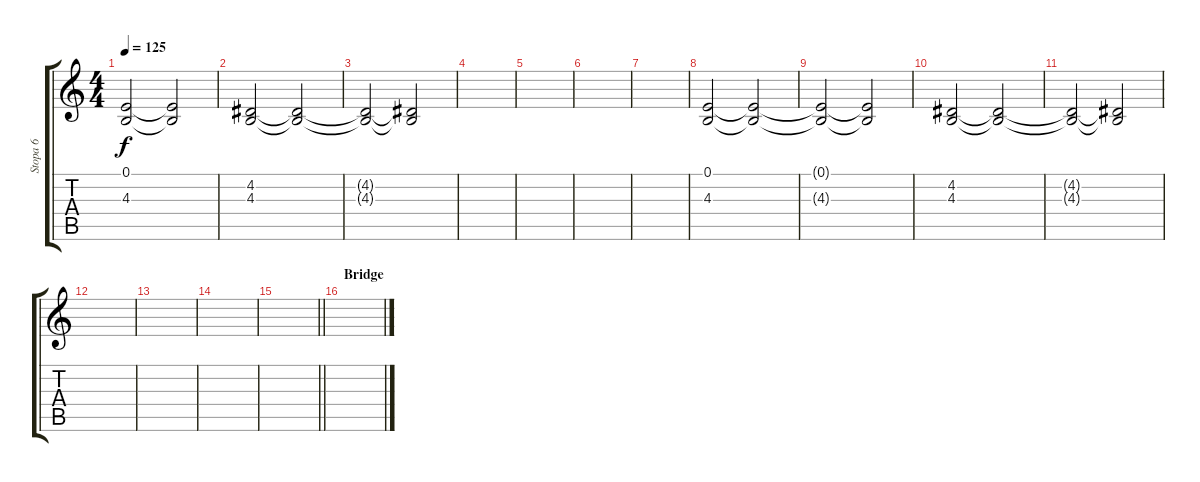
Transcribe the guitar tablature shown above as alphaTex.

\track ("Stopa 6" "Stopa 6") {instrument synthvoice}
\staff {score tabs}
\tuning (E4 B3 G3 D3 A2 E2) {hide}
\ts (4 4)
\tempo 125
\clef g2
\ks c
(0.1{t} 4.3{t}).2{dy f} (0.1{t} 4.3{t}).2 |
(4.2 4.3).2 (4.2{t} 4.3{t}).2 |
(4.2{t} 4.3{t}).2{volume 0} (4.2{t} 4.3{t}).2 |
|
|
|
|
(0.1 4.3).2{volume 8 instrument choiraahs} (0.1{t} 4.3{t}).2 |
(0.1{t} 4.3{t}).2 (0.1{t} 4.3{t}).2 |
(4.2 4.3).2 (4.2{t} 4.3{t}).2 |
(4.2{t} 4.3{t}).2{volume 0} (4.2{t} 4.3{t}).2 |
|
|
|
\barLineRight lightlight
|
\section ("" "Bridge")
